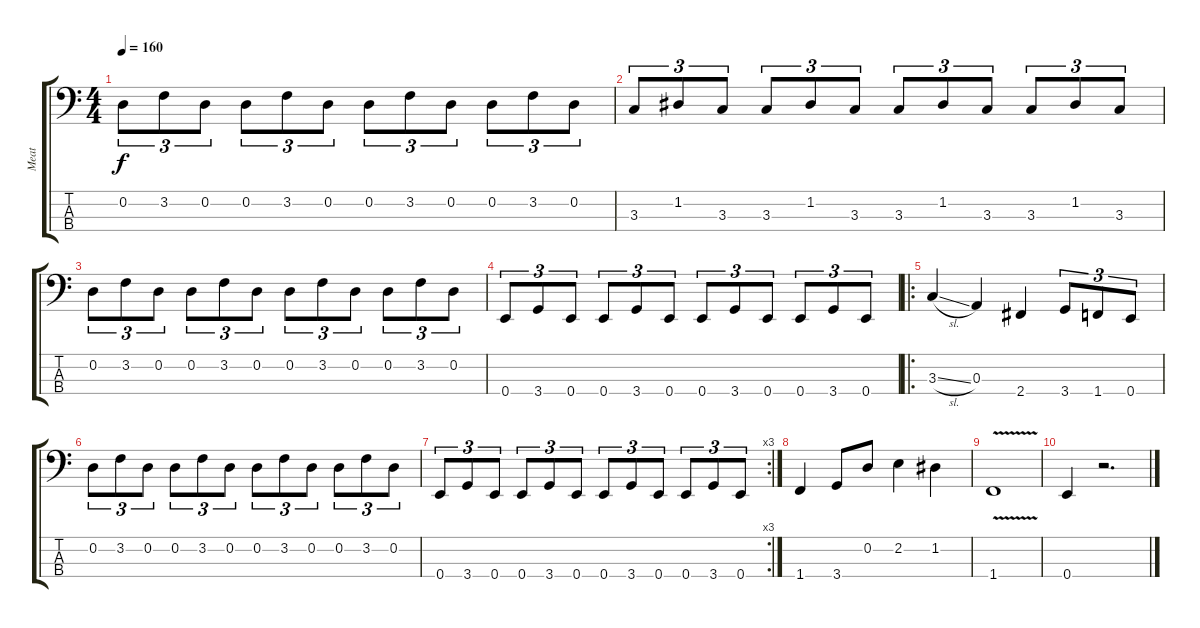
\track ("Meat" "Meat") {instrument electricbasspick}
\staff {score tabs}
\tuning (G2 D2 A1 E1) {hide}
\ts (4 4)
\tempo 160
\clef f4
\ks c
0.2.8{tu (3 2) dy f} 3.2.8{tu (3 2)} 0.2.8{tu (3 2)} 0.2.8{tu (3 2)} 3.2.8{tu (3 2)} 0.2.8{tu (3 2)} 0.2.8{tu (3 2)} 3.2.8{tu (3 2)} 0.2.8{tu (3 2)} 0.2.8{tu (3 2)} 3.2.8{tu (3 2)} 0.2.8{tu (3 2)} |
3.3.8{tu (3 2)} 1.2.8{tu (3 2)} 3.3.8{tu (3 2)} 3.3.8{tu (3 2)} 1.2.8{tu (3 2)} 3.3.8{tu (3 2)} 3.3.8{tu (3 2)} 1.2.8{tu (3 2)} 3.3.8{tu (3 2)} 3.3.8{tu (3 2)} 1.2.8{tu (3 2)} 3.3.8{tu (3 2)} |
0.2.8{tu (3 2)} 3.2.8{tu (3 2)} 0.2.8{tu (3 2)} 0.2.8{tu (3 2)} 3.2.8{tu (3 2)} 0.2.8{tu (3 2)} 0.2.8{tu (3 2)} 3.2.8{tu (3 2)} 0.2.8{tu (3 2)} 0.2.8{tu (3 2)} 3.2.8{tu (3 2)} 0.2.8{tu (3 2)} |
0.4.8{tu (3 2)} 3.4.8{tu (3 2)} 0.4.8{tu (3 2)} 0.4.8{tu (3 2)} 3.4.8{tu (3 2)} 0.4.8{tu (3 2)} 0.4.8{tu (3 2)} 3.4.8{tu (3 2)} 0.4.8{tu (3 2)} 0.4.8{tu (3 2)} 3.4.8{tu (3 2)} 0.4.8{tu (3 2)} |
\ro
3.3{sl}.4 0.3.4 2.4.4 3.4.8{tu (3 2)} 1.4.8{tu (3 2)} 0.4.8{tu (3 2)} |
0.2.8{tu (3 2)} 3.2.8{tu (3 2)} 0.2.8{tu (3 2)} 0.2.8{tu (3 2)} 3.2.8{tu (3 2)} 0.2.8{tu (3 2)} 0.2.8{tu (3 2)} 3.2.8{tu (3 2)} 0.2.8{tu (3 2)} 0.2.8{tu (3 2)} 3.2.8{tu (3 2)} 0.2.8{tu (3 2)} |
\rc 3
0.4.8{tu (3 2)} 3.4.8{tu (3 2)} 0.4.8{tu (3 2)} 0.4.8{tu (3 2)} 3.4.8{tu (3 2)} 0.4.8{tu (3 2)} 0.4.8{tu (3 2)} 3.4.8{tu (3 2)} 0.4.8{tu (3 2)} 0.4.8{tu (3 2)} 3.4.8{tu (3 2)} 0.4.8{tu (3 2)} |
1.4.4 3.4.8 0.2.8 2.2.4 1.2.4 |
1.4{v}.1 |
0.4.4 r.2{d}
